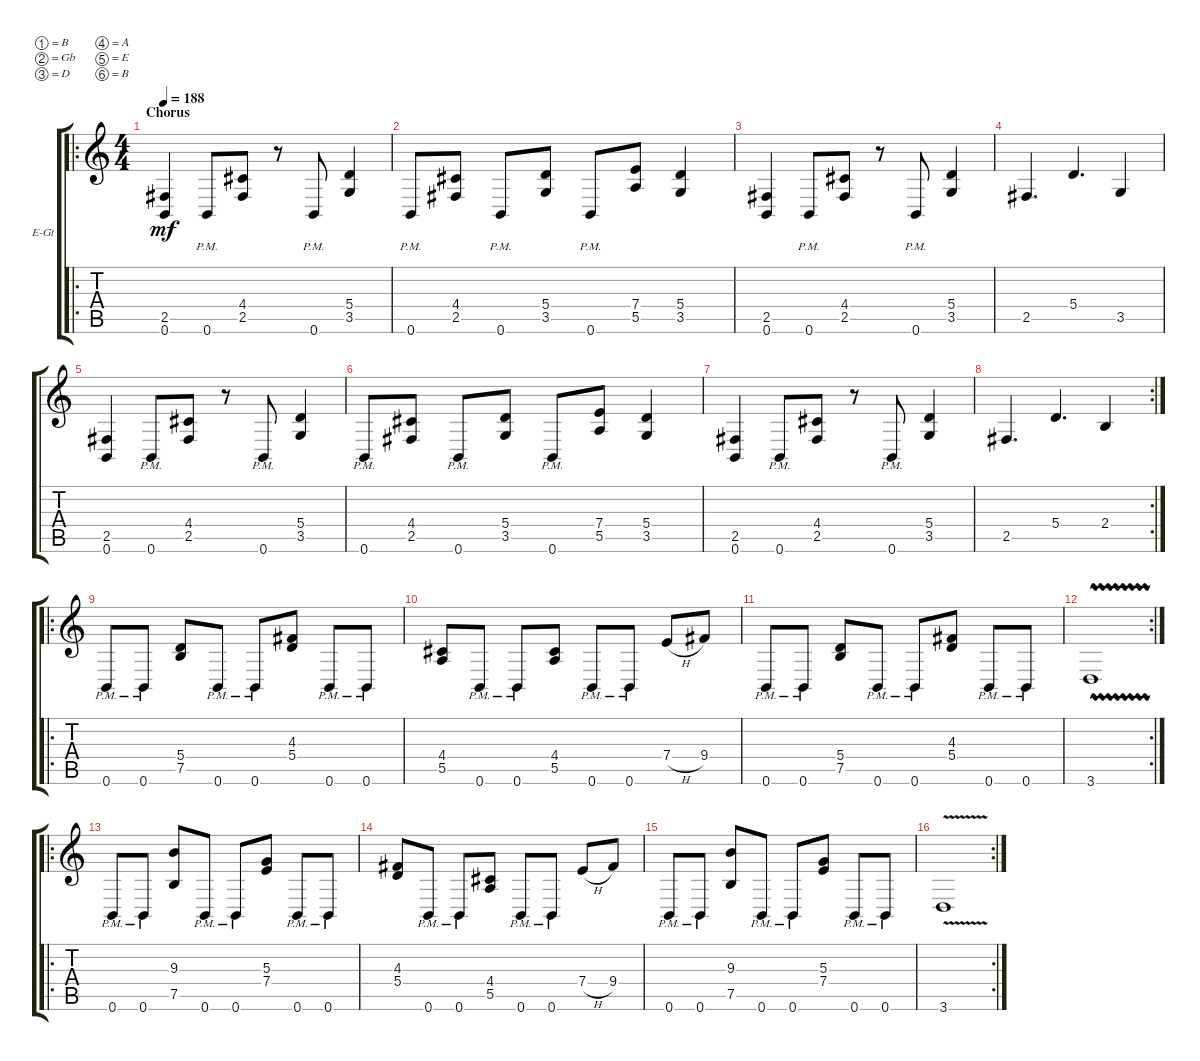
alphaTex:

\bracketExtendMode groupsimilarinstruments
\firstSystemTrackNameOrientation horizontal
\otherSystemsTrackNameOrientation horizontal
\track ("Electric Guitar 2" "E-Gt") {instrument distortionguitar}
\staff {score tabs}
\tuning (B3 Gb3 D3 A2 E2 B1)
\ro
\ts (4 4)
\section ("" "Chorus")
\tempo 188
\clef g2
\ks c
(0.6 2.5).4{dy mf} 0.6{pm}.8 (2.5 4.4).8 r.8 0.6{pm}.8 (3.5 5.4).4 |
0.6{pm}.8 (2.5 4.4).8 0.6{pm}.8 (3.5 5.4).8 0.6{pm}.8 (5.5 7.4).8 (3.5 5.4).4 |
(0.6 2.5).4 0.6{pm}.8 (2.5 4.4).8 r.8 0.6{pm}.8 (3.5 5.4).4 |
2.5.4{d} 5.4.4{d} 3.5.4 |
(0.6 2.5).4 0.6{pm}.8 (2.5 4.4).8 r.8 0.6{pm}.8 (3.5 5.4).4 |
0.6{pm}.8 (2.5 4.4).8 0.6{pm}.8 (3.5 5.4).8 0.6{pm}.8 (5.5 7.4).8 (3.5 5.4).4 |
(0.6 2.5).4 0.6{pm}.8 (2.5 4.4).8 r.8 0.6{pm}.8 (3.5 5.4).4 |
\rc 2
2.5.4{d} 5.4.4{d} 2.4.4 |
\ro
0.6{pm}.8 0.6{pm}.8 (7.5 5.4).8 0.6{pm}.8 0.6{pm}.8 (5.4 4.3).8 0.6{pm}.8 0.6{pm}.8 |
(5.5 4.4).8 0.6{pm}.8 0.6{pm}.8 (5.5 4.4).8 0.6{pm}.8 0.6{pm}.8 7.4{h}.8 9.4.8 |
0.6{pm}.8 0.6{pm}.8 (7.5 5.4).8 0.6{pm}.8 0.6{pm}.8 (5.4 4.3).8 0.6{pm}.8 0.6{pm}.8 |
\rc 2
3.6{vw}.1 |
\ro
0.6{pm}.8 0.6{pm}.8 (7.5 9.3).8 0.6{pm}.8 0.6{pm}.8 (7.4 5.3).8 0.6{pm}.8 0.6{pm}.8 |
(5.4 4.3).8 0.6{pm}.8 0.6{pm}.8 (5.5 4.4).8 0.6{pm}.8 0.6{pm}.8 7.4{h}.8 9.4.8 |
0.6{pm}.8 0.6{pm}.8 (7.5 9.3).8 0.6{pm}.8 0.6{pm}.8 (7.4 5.3).8 0.6{pm}.8 0.6{pm}.8 |
\rc 2
3.6{v}.1
